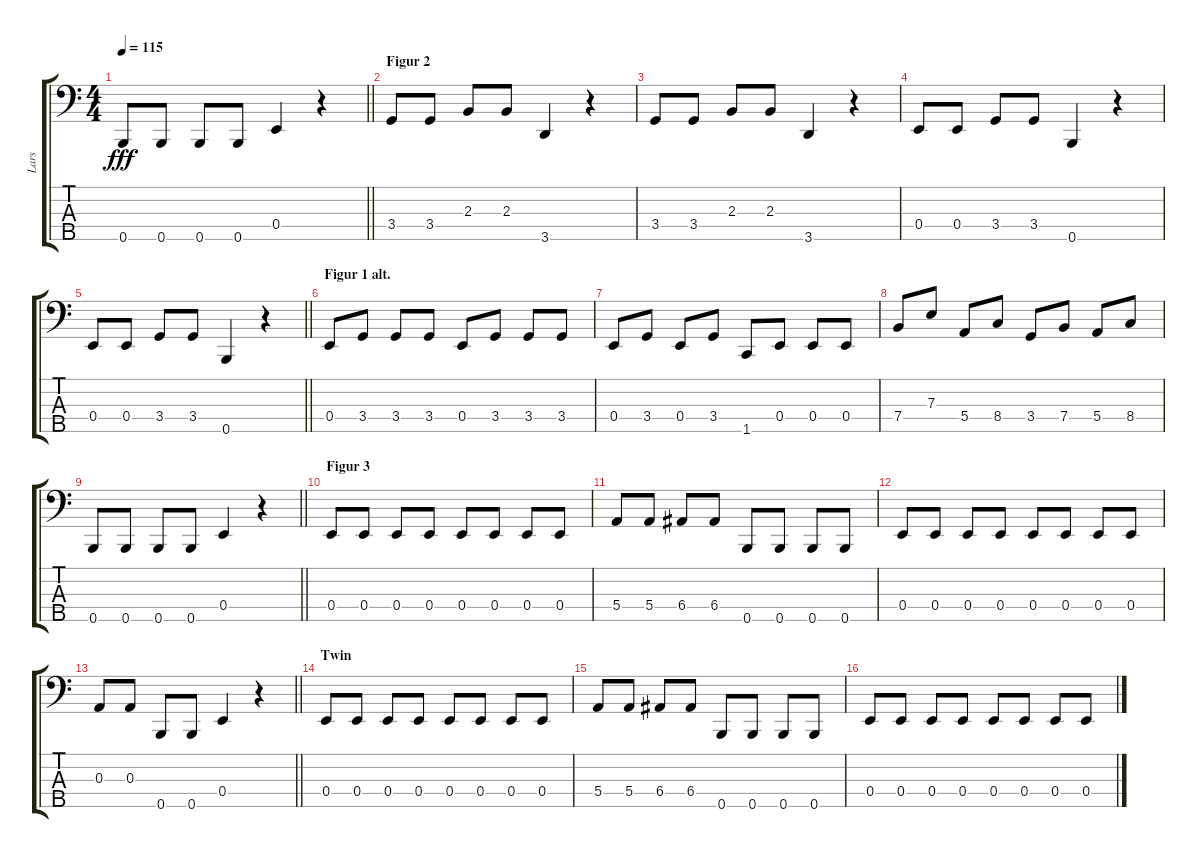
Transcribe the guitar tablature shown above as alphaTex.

\track ("Lars" "Lars") {instrument electricbassfinger}
\staff {score tabs}
\tuning (Gb2 D2 A1 E1 B0) {hide}
\ts (4 4)
\tempo 115
\clef f4
\barLineRight lightlight
\ks c
0.5.8{dy fff} 0.5.8 0.5.8 0.5.8 0.4.4 r.4 |
\section ("" "Figur 2")
3.4.8 3.4.8 2.3.8 2.3.8 3.5.4 r.4 |
3.4.8 3.4.8 2.3.8 2.3.8 3.5.4 r.4 |
0.4.8 0.4.8 3.4.8 3.4.8 0.5.4 r.4 |
\barLineRight lightlight
0.4.8 0.4.8 3.4.8 3.4.8 0.5.4 r.4 |
\section ("" "Figur 1 alt.")
0.4.8 3.4.8 3.4.8 3.4.8 0.4.8 3.4.8 3.4.8 3.4.8 |
0.4.8 3.4.8 0.4.8 3.4.8 1.5.8 0.4.8 0.4.8 0.4.8 |
7.4.8 7.3.8 5.4.8 8.4.8 3.4.8 7.4.8 5.4.8 8.4.8 |
\barLineRight lightlight
0.5.8 0.5.8 0.5.8 0.5.8 0.4.4 r.4 |
\section ("" "Figur 3")
0.4.8 0.4.8 0.4.8 0.4.8 0.4.8 0.4.8 0.4.8 0.4.8 |
5.4.8 5.4.8 6.4.8 6.4.8 0.5.8 0.5.8 0.5.8 0.5.8 |
0.4.8 0.4.8 0.4.8 0.4.8 0.4.8 0.4.8 0.4.8 0.4.8 |
\barLineRight lightlight
0.3.8 0.3.8 0.5.8 0.5.8 0.4.4 r.4 |
\section ("" "Twin")
0.4.8 0.4.8 0.4.8 0.4.8 0.4.8 0.4.8 0.4.8 0.4.8 |
5.4.8 5.4.8 6.4.8 6.4.8 0.5.8 0.5.8 0.5.8 0.5.8 |
0.4.8 0.4.8 0.4.8 0.4.8 0.4.8 0.4.8 0.4.8 0.4.8
